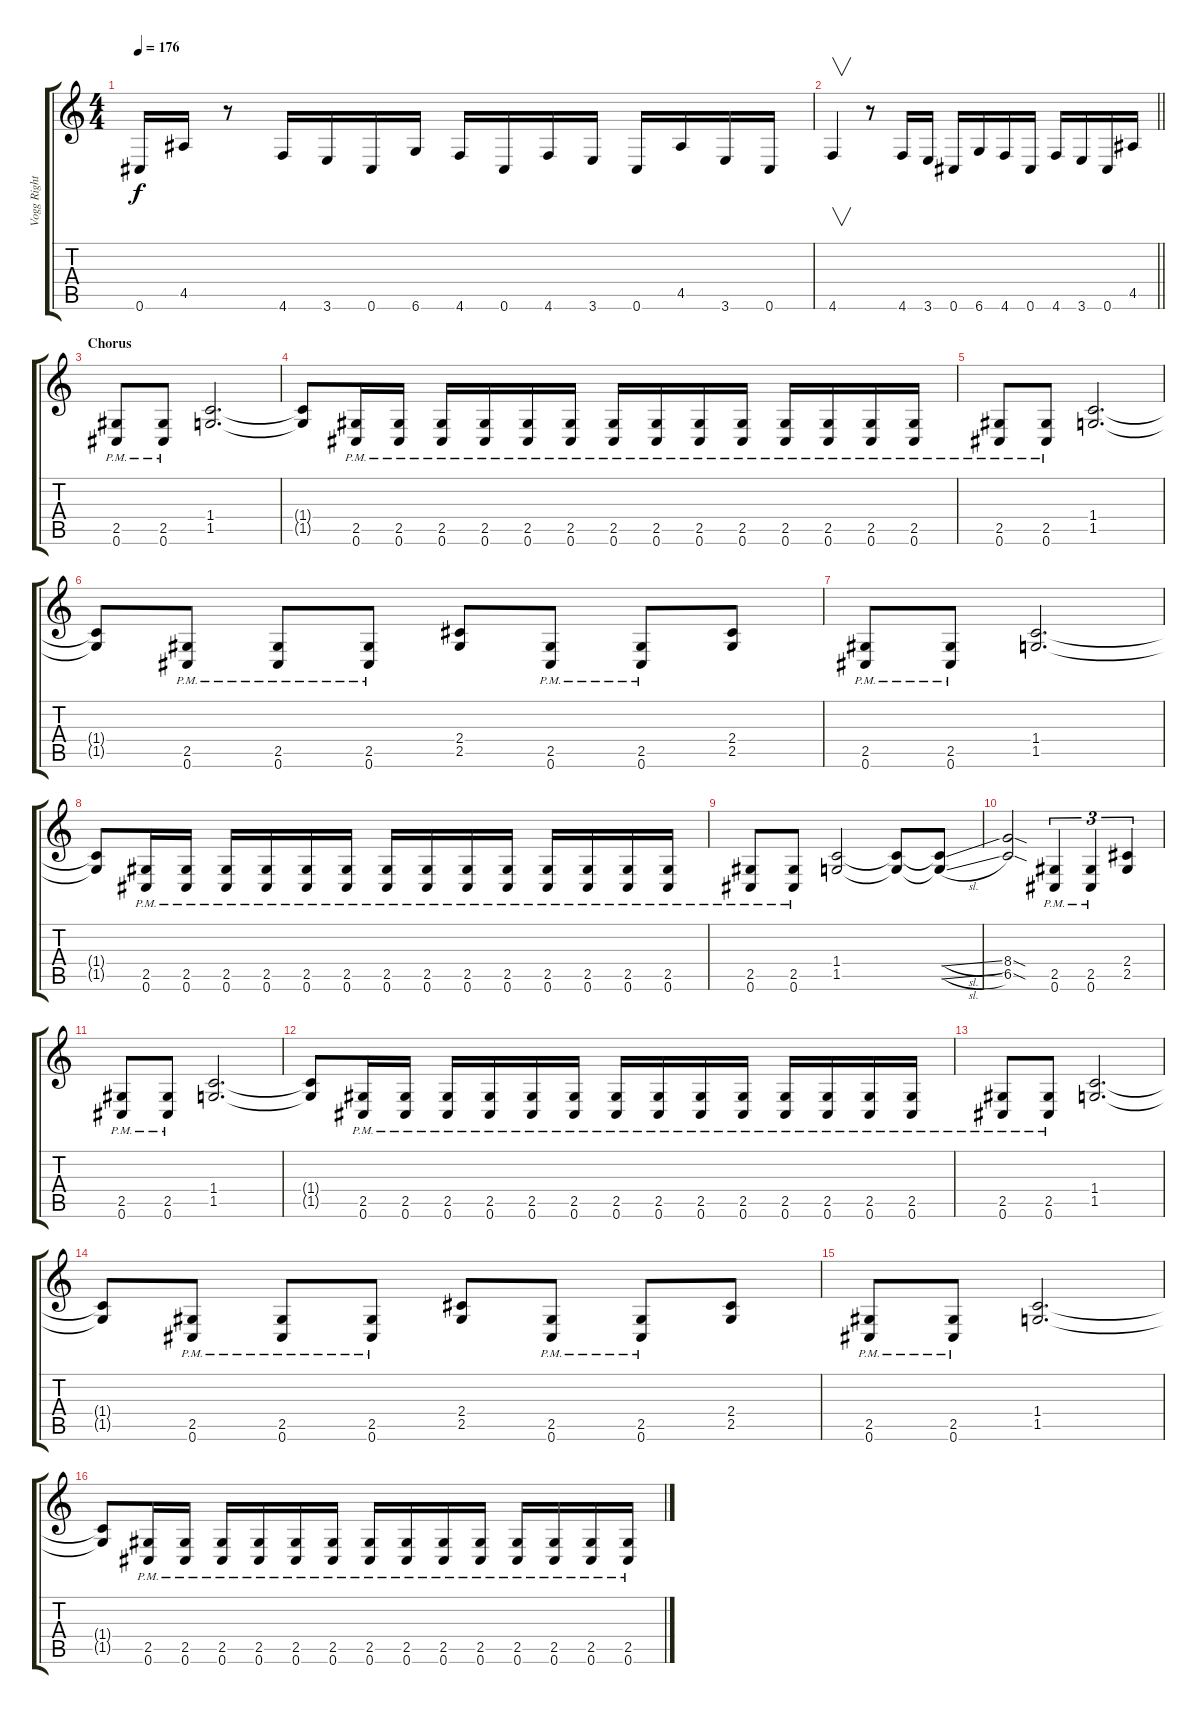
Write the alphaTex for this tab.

\track ("Vogg Right" "Vogg Right") {instrument distortionguitar}
\staff {score tabs}
\tuning (Db4 Ab3 E3 B2 Gb2 Db2) {hide}
\ts (4 4)
\tempo 176
\clef g2
\ks c
0.6.16{dy f} 4.5.16 r.8 4.6.16 3.6.16 0.6.16 6.6.16 4.6.16 0.6.16 4.6.16 3.6.16 0.6.16 4.5.16 3.6.16 0.6.16 |
\barLineRight lightlight
4.6.4{v} r.8 4.6.16 3.6.16 0.6.16 6.6.16 4.6.16 0.6.16 4.6.16 3.6.16 0.6.16 4.5.16 |
\section ("" "Chorus")
(2.5{pm} 0.6{pm}).8 (2.5{pm} 0.6{pm}).8 (1.4 1.5).2{d} |
(1.4{t} 1.5{t}).8 (2.5{pm} 0.6{pm}).16 (2.5{pm} 0.6{pm}).16 (2.5{pm} 0.6{pm}).16 (2.5{pm} 0.6{pm}).16 (2.5{pm} 0.6{pm}).16 (2.5{pm} 0.6{pm}).16 (2.5{pm} 0.6{pm}).16 (2.5{pm} 0.6{pm}).16 (2.5{pm} 0.6{pm}).16 (2.5{pm} 0.6{pm}).16 (2.5{pm} 0.6{pm}).16 (2.5{pm} 0.6{pm}).16 (2.5{pm} 0.6{pm}).16 (2.5{pm} 0.6{pm}).16 |
(2.5{pm} 0.6{pm}).8 (2.5{pm} 0.6{pm}).8 (1.4 1.5).2{d} |
(1.4{t} 1.5{t}).8 (2.5{pm} 0.6{pm}).8 (2.5{pm} 0.6{pm}).8 (2.5{pm} 0.6{pm}).8 (2.4 2.5).8 (2.5{pm} 0.6{pm}).8 (2.5{pm} 0.6{pm}).8 (2.4 2.5).8 |
(2.5{pm} 0.6{pm}).8 (2.5{pm} 0.6{pm}).8 (1.4 1.5).2{d} |
(1.4{t} 1.5{t}).8 (2.5{pm} 0.6{pm}).16 (2.5{pm} 0.6{pm}).16 (2.5{pm} 0.6{pm}).16 (2.5{pm} 0.6{pm}).16 (2.5{pm} 0.6{pm}).16 (2.5{pm} 0.6{pm}).16 (2.5{pm} 0.6{pm}).16 (2.5{pm} 0.6{pm}).16 (2.5{pm} 0.6{pm}).16 (2.5{pm} 0.6{pm}).16 (2.5{pm} 0.6{pm}).16 (2.5{pm} 0.6{pm}).16 (2.5{pm} 0.6{pm}).16 (2.5{pm} 0.6{pm}).16 |
(2.5{pm} 0.6{pm}).8 (2.5{pm} 0.6{pm}).8 (1.4 1.5).2 (1.4{t} 1.5{t}).8 (1.4{sl t} 1.5{sl t}).8 |
(8.4{sod} 6.5{sod}).2 (2.5{pm} 0.6{pm}).4{tu (3 2)} (2.5{pm} 0.6{pm}).4{tu (3 2)} (2.4 2.5).4{tu (3 2)} |
(2.5{pm} 0.6{pm}).8 (2.5{pm} 0.6{pm}).8 (1.4 1.5).2{d} |
(1.4{t} 1.5{t}).8 (2.5{pm} 0.6{pm}).16 (2.5{pm} 0.6{pm}).16 (2.5{pm} 0.6{pm}).16 (2.5{pm} 0.6{pm}).16 (2.5{pm} 0.6{pm}).16 (2.5{pm} 0.6{pm}).16 (2.5{pm} 0.6{pm}).16 (2.5{pm} 0.6{pm}).16 (2.5{pm} 0.6{pm}).16 (2.5{pm} 0.6{pm}).16 (2.5{pm} 0.6{pm}).16 (2.5{pm} 0.6{pm}).16 (2.5{pm} 0.6{pm}).16 (2.5{pm} 0.6{pm}).16 |
(2.5{pm} 0.6{pm}).8 (2.5{pm} 0.6{pm}).8 (1.4 1.5).2{d} |
(1.4{t} 1.5{t}).8 (2.5{pm} 0.6{pm}).8 (2.5{pm} 0.6{pm}).8 (2.5{pm} 0.6{pm}).8 (2.4 2.5).8 (2.5{pm} 0.6{pm}).8 (2.5{pm} 0.6{pm}).8 (2.4 2.5).8 |
(2.5{pm} 0.6{pm}).8 (2.5{pm} 0.6{pm}).8 (1.4 1.5).2{d} |
(1.4{t} 1.5{t}).8 (2.5{pm} 0.6{pm}).16 (2.5{pm} 0.6{pm}).16 (2.5{pm} 0.6{pm}).16 (2.5{pm} 0.6{pm}).16 (2.5{pm} 0.6{pm}).16 (2.5{pm} 0.6{pm}).16 (2.5{pm} 0.6{pm}).16 (2.5{pm} 0.6{pm}).16 (2.5{pm} 0.6{pm}).16 (2.5{pm} 0.6{pm}).16 (2.5{pm} 0.6{pm}).16 (2.5{pm} 0.6{pm}).16 (2.5{pm} 0.6{pm}).16 (2.5{pm} 0.6{pm}).16
